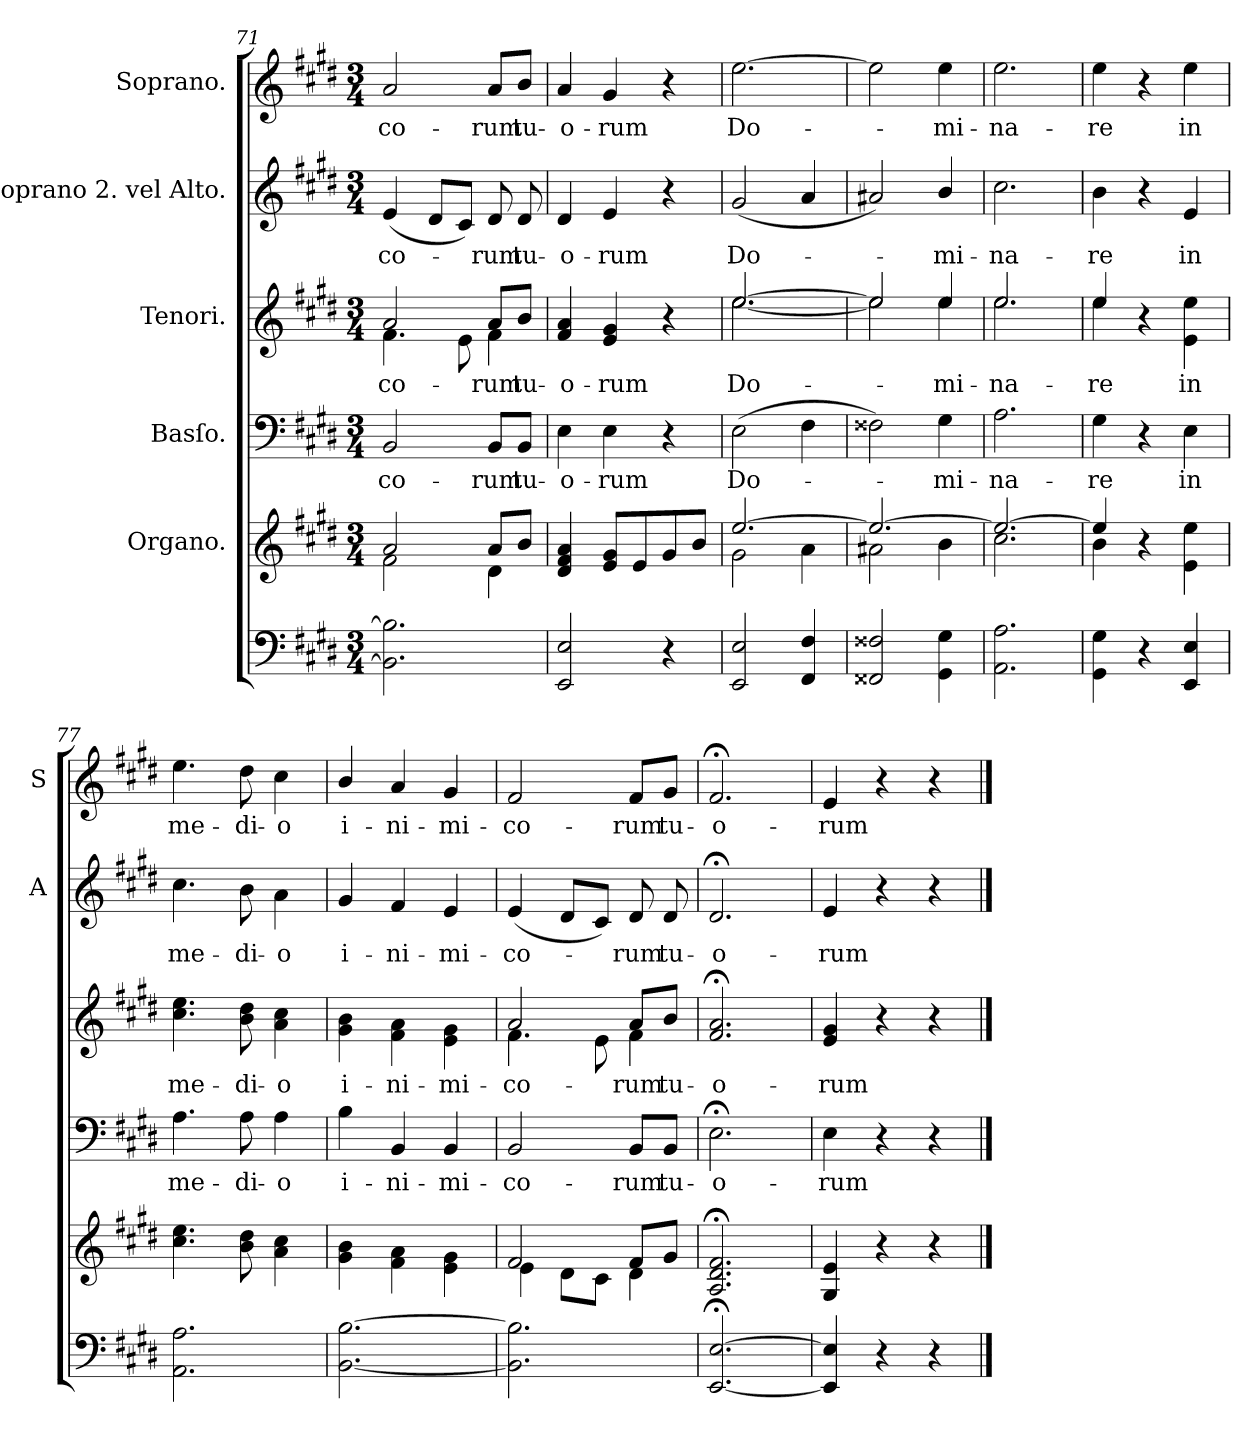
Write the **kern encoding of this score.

**kern	**kern	**kern	**text	**kern	**text	**kern	**text	**kern	**text
*part6	*part5	*part4	*part4	*part3	*part3	*part2	*part2	*part1	*part1
*staff6	*staff5	*staff4	*staff4	*staff3	*staff3	*staff2	*staff2	*staff1	*staff1
*	*I"Organo.	*I"Basſo.	*	*I"Tenori.	*	*I"Soprano 2. vel Alto.	*	*I"Soprano.	*
*	*	*	*	*	*	*I'A	*	*I'S	*
*clefF4	*clefG2	*clefF4	*	*clefG2	*	*clefG2	*	*clefG2	*
*	*	*	*	*ITrd7c12	*	*	*	*	*
*k[f#c#g#d#]	*k[f#c#g#d#]	*k[f#c#g#d#]	*	*k[f#c#g#d#]	*	*k[f#c#g#d#]	*	*k[f#c#g#d#]	*
*E:	*E:	*E:	*	*E:	*	*E:	*	*E:	*
*M3/4	*M3/4	*M3/4	*	*M3/4	*	*M3/4	*	*M3/4	*
=71	=71	=71	=71	=71	=71	=71	=71	=71	=71
*	*^	*	*	*	*	*	*	*	*
!	!	!	!	!LO:LY:i	!	!	!	!LO:LY:i	!	!
*	*	*	*	*	*^	*	*	*	*	*
2.BB]\ 2.B]\	2a/	2f#\	2BB/	-co-	2A/	4.F#\	-co-	(4e/	-co-	2a/	-co-
.	.	.	.	.	.	.	.	8d#/L	.	.	.
.	.	.	.	.	.	8E\	.	8c#/J)	.	.	.
!	!	!	!	!LO:LY:i	!	!	!	!	!LO:LY:i	!	!
.	8a/L	4d#\	8BB/L	-rum	8A/L	4F#\	-rum	8d#/	-rum	8a/L	-rum
!	!	!	!	!LO:LY:i	!	!	!	!	!LO:LY:i	!	!
.	8b/J	.	8BB/J	tu-	8B/J	.	tu-	8d#/	tu-	8b/J	tu-
*	*v	*v	*	*	*v	*v	*	*	*	*	*
=72	=72	=72	=72	=72	=72	=72	=72	=72	=72
!	!	!	!LO:LY:i	!	!	!	!LO:LY:i	!	!
2EE/ 2E/	4d#/ 4f#/ 4a/	4E\	-o-	4F#/ 4A/	-o-	4d#/	-o-	4a/	-o-
!	!	!	!LO:LY:i	!	!	!	!LO:LY:i	!	!
.	8e/ 8g#/L	4E\	-rum	4E/ 4G#/	-rum	4e/	-rum	4g#/	-rum
.	8e/	.	.	.	.	.	.	.	.
4r	8g#/	4r	.	4r	.	4r	.	4r	.
.	8b/J	.	.	.	.	.	.	.	.
=73	=73	=73	=73	=73	=73	=73	=73	=73	=73
*	*^	*	*	*	*	*	*	*	*
!	!	!	!	!LO:LY:i	!	!	!	!LO:LY:i	!	!
*	*	*	*	*	*^	*	*	*	*	*
2EE/ 2E/	[2.ee/	2g#\	(2E\	Do-	[2.e/	[2.e\	Do-	(2g#/	Do-	[2.ee\	Do-
4FF#/ 4F#/	.	4a\	4F#\	.	.	.	.	4a/	.	.	.
=74	=74	=74	=74	=74	=74	=74	=74	=74	=74	=74	=74
2FF##X/ 2F##X/	2.ee/_	2a#X\	2F##X\)	.	2e/]	2e\]	.	2a#X/)	.	2ee\]	.
!	!	!	!	!LO:LY:i	!	!	!	!	!LO:LY:i	!	!
4GG#\ 4G#\	.	4b\	4G#\	-mi-	4e/	4e\	-mi-	4b/	-mi-	4ee\	-mi-
=75	=75	=75	=75	=75	=75	=75	=75	=75	=75	=75	=75
!	!	!	!	!LO:LY:i	!	!	!	!	!LO:LY:i	!	!
2.AA\ 2.A\	2.ee/_	2.cc#\	2.A\	-na-	2.e/	2.e\	-na-	2.cc#\	-na-	2.ee\	-na-
=76	=76	=76	=76	=76	=76	=76	=76	=76	=76	=76	=76
!	!	!	!	!LO:LY:i	!	!	!	!	!LO:LY:i	!	!
4GG#\ 4G#\	4ee/]	4b\	4G#\	-re	4e/	4e\	-re	4b\	-re	4ee\	-re
4r	4r	4ryy	4r	.	4r	4ryy	.	4r	.	4r	.
!	!	!	!	!LO:LY:i	!	!	!	!	!LO:LY:i	!	!
4EE/ 4E/	4e\ 4ee\	4ryy	4E\	in	4E\ 4e\	4ryy	in	4e/	in	4ee\	in
=77	=77	=77	=77	=77	=77	=77	=77	=77	=77	=77	=77
!	!	!	!	!LO:LY:i	!	!	!	!	!LO:LY:i	!	!
*	*v	*v	*	*	*v	*v	*	*	*	*	*
2.AA\ 2.A\	4.cc#\ 4.ee\	4.A\	me-	4.c#\ 4.e\	me-	4.cc#\	me-	4.ee\	me-
!	!	!	!LO:LY:i	!	!	!	!LO:LY:i	!	!
.	8b\ 8dd#\	8A\	-di-	8B\ 8d#\	-di-	8b\	-di-	8dd#\	-di-
!	!	!	!LO:LY:i	!	!	!	!LO:LY:i	!	!
.	4a\ 4cc#\	4A\	-o	4A\ 4c#\	-o	4a\	-o	4cc#\	-o
=78	=78	=78	=78	=78	=78	=78	=78	=78	=78
!	!	!	!LO:LY:i	!	!	!	!LO:LY:i	!	!
[2.BB\ [2.B\	4g#\ 4b\	4B\	i-	4G#\ 4B\	i-	4g#/	i-	4b/	i-
!	!	!	!LO:LY:i	!	!	!	!LO:LY:i	!	!
.	4f#\ 4a\	4BB/	-ni-	4F#\ 4A\	-ni-	4f#/	-ni-	4a/	-ni-
!	!	!	!LO:LY:i	!	!	!	!LO:LY:i	!	!
.	4e\ 4g#\	4BB/	-mi-	4E\ 4G#\	-mi-	4e/	-mi-	4g#/	-mi-
=79	=79	=79	=79	=79	=79	=79	=79	=79	=79
*	*^	*	*	*	*	*	*	*	*
!	!	!	!	!LO:LY:i	!	!	!	!LO:LY:i	!	!
*	*	*	*	*	*^	*	*	*	*	*
2.BB]\ 2.B]\	2f#/	4e\	2BB/	-co-	2A/	4.F#\	-co-	(4e/	-co-	2f#/	-co-
.	.	8d#\L	.	.	.	.	.	8d#/L	.	.	.
.	.	8c#\J	.	.	.	8E\	.	8c#/J)	.	.	.
!	!	!	!	!LO:LY:i	!	!	!	!	!LO:LY:i	!	!
.	8f#/L	4d#\	8BB/L	-rum	8A/L	4F#\	-rum	8d#/	-rum	8f#/L	-rum
!	!	!	!	!LO:LY:i	!	!	!	!	!LO:LY:i	!	!
.	8g#/J	.	8BB/J	tu-	8B/J	.	tu-	8d#/	tu-	8g#/J	tu-
*	*v	*v	*	*	*v	*v	*	*	*	*	*
=80	=80	=80	=80	=80	=80	=80	=80	=80	=80
!	!	!	!LO:LY:i	!	!	!	!LO:LY:i	!	!
[2.EE;/ [2.E;/	2.A;/ 2.d#;/ 2.f#;/	2.E;<\	-o-	2.F#;</ 2.A;</	-o-	2.d#;</	-o-	2.f#;</	-o-
=81	=81	=81	=81	=81	=81	=81	=81	=81	=81
!	!	!	!LO:LY:i	!	!	!	!LO:LY:i	!	!
4EE]/ 4E]/	4G#/ 4e/	4E\	-rum	4E/ 4G#/	-rum	4e/	-rum	4e/	-rum
4r	4r	4r	.	4r	.	4r	.	4r	.
4r	4r	4r	.	4r	.	4r	.	4r	.
==	==	==	==	==	==	==	==	==	==
*-	*-	*-	*-	*-	*-	*-	*-	*-	*-
